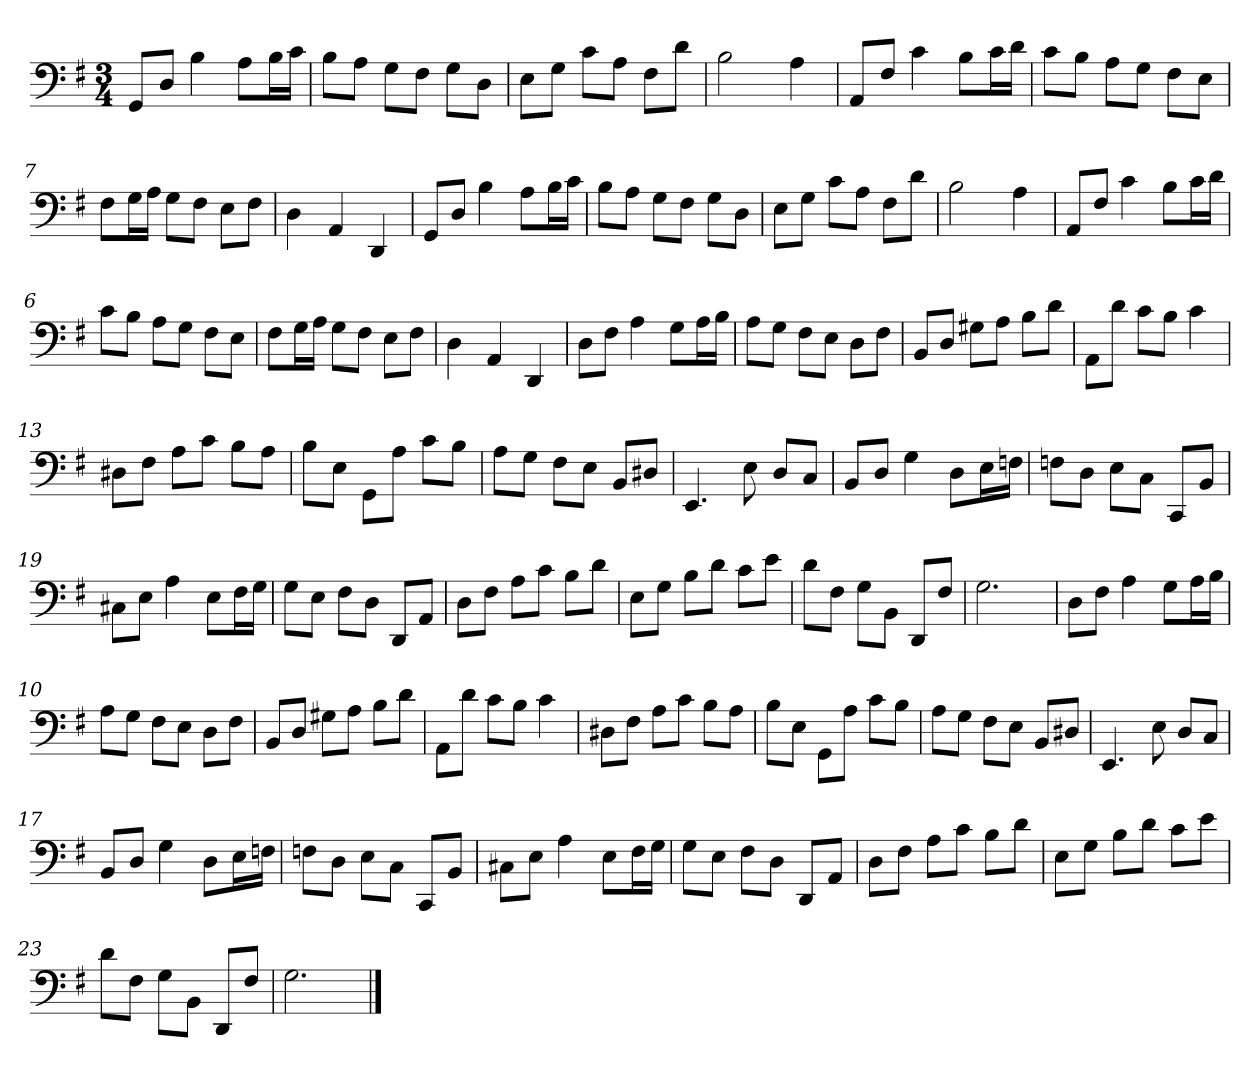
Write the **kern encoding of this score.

**kern
*part1
*staff1
*clefF4
*k[f#]
*G:
*M3/4
=1
8GG/L
8D/J
4B
8A\L
16B\L
16c\JJ
=2
8B\L
8A\J
8G\L
8F#\J
8G\L
8D\J
=3
8E\L
8G\J
8c\L
8A\J
8F#\L
8d\J
=4
2B
4A
=5
8AA/L
8F#/J
4c
8B\L
16c\L
16d\JJ
=6
8c\L
8B\J
8A\L
8G\J
8F#\L
8E\J
=7
8F#\L
16G\L
16A\JJ
8G\L
8F#\J
8E\L
8F#\J
=8
4D
4AA
4DD
=1
8GG/L
8D/J
4B
8A\L
16B\L
16c\JJ
=2
8B\L
8A\J
8G\L
8F#\J
8G\L
8D\J
=3
8E\L
8G\J
8c\L
8A\J
8F#\L
8d\J
=4
2B
4A
=5
8AA/L
8F#/J
4c
8B\L
16c\L
16d\JJ
=6
8c\L
8B\J
8A\L
8G\J
8F#\L
8E\J
=7
8F#\L
16G\L
16A\JJ
8G\L
8F#\J
8E\L
8F#\J
=8
4D
4AA
4DD
=9
8D\L
8F#\J
4A
8G\L
16A\L
16B\JJ
=10
8A\L
8G\J
8F#\L
8E\J
8D\L
8F#\J
=11
8BB/L
8D/J
8G#X\L
8A\J
8B\L
8d\J
=12
8AA\L
8d\J
8c\L
8B\J
4c
=13
8D#X\L
8F#\J
8A\L
8c\J
8B\L
8A\J
=14
8B\L
8E\J
8GG\L
8A\J
8c\L
8B\J
=15
8A\L
8G\J
8F#\L
8E\J
8BB/L
8D#X/J
=16
4.EE
8E
8D/L
8C/J
=17
8BB/L
8D/J
4G
8D\L
16E\L
16Fn\JJ
=18
8Fn\L
8D\J
8E\L
8C\J
8CC/L
8BB/J
=19
8C#X\L
8E\J
4A
8E\L
16F#\L
16G\JJ
=20
8G\L
8E\J
8F#\L
8D\J
8DD/L
8AA/J
=21
8D\L
8F#\J
8A\L
8c\J
8B\L
8d\J
=22
8E\L
8G\J
8B\L
8d\J
8c\L
8e\J
=23
8d\L
8F#\J
8G\L
8BB\J
8DD/L
8F#/J
=24
2.G
=25
8D\L
8F#\J
4A
8G\L
16A\L
16B\JJ
=10
8A\L
8G\J
8F#\L
8E\J
8D\L
8F#\J
=11
8BB/L
8D/J
8G#X\L
8A\J
8B\L
8d\J
=12
8AA\L
8d\J
8c\L
8B\J
4c
=13
8D#X\L
8F#\J
8A\L
8c\J
8B\L
8A\J
=14
8B\L
8E\J
8GG\L
8A\J
8c\L
8B\J
=15
8A\L
8G\J
8F#\L
8E\J
8BB/L
8D#X/J
=16
4.EE
8E
8D/L
8C/J
=17
8BB/L
8D/J
4G
8D\L
16E\L
16Fn\JJ
=18
8Fn\L
8D\J
8E\L
8C\J
8CC/L
8BB/J
=19
8C#X\L
8E\J
4A
8E\L
16F#\L
16G\JJ
=20
8G\L
8E\J
8F#\L
8D\J
8DD/L
8AA/J
=21
8D\L
8F#\J
8A\L
8c\J
8B\L
8d\J
=22
8E\L
8G\J
8B\L
8d\J
8c\L
8e\J
=23
8d\L
8F#\J
8G\L
8BB\J
8DD/L
8F#/J
=24
2.G
==
*-
